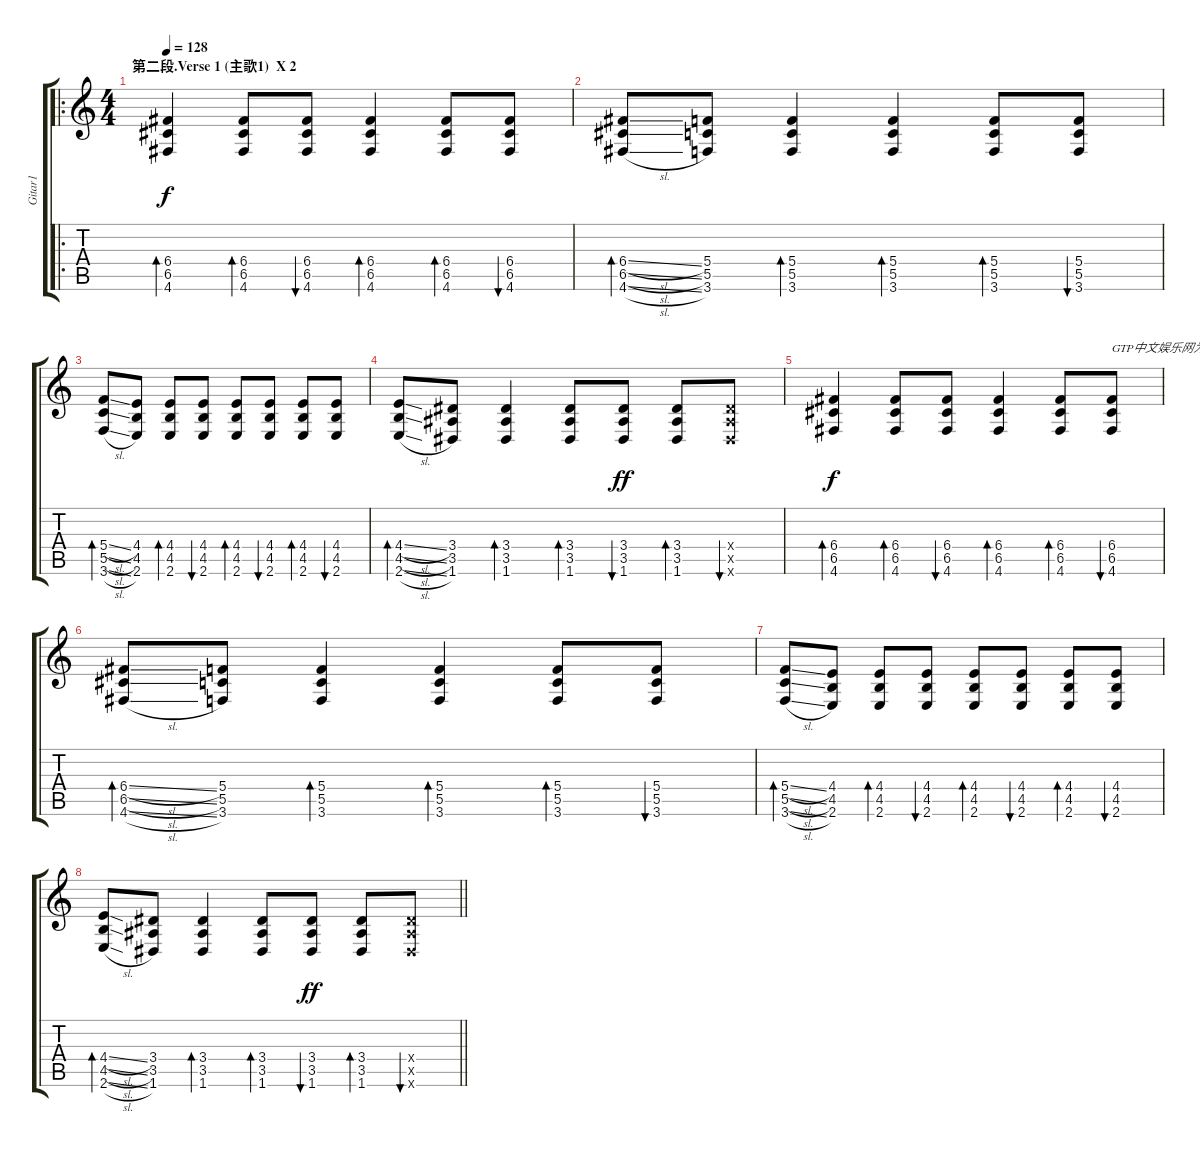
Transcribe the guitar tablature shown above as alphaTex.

\track ("Gitar1" "Gitar1") {instrument acousticguitarsteel}
\staff {score tabs}
\tuning (D4 A3 F3 C3 G2 D2) {hide}
\ro
\ts (4 4)
\section ("" "第二段.Verse 1 (主歌1)  X 2")
\tempo 128
\clef g2
\ks c
(6.4 6.5 4.6).4{bd 30 dy f} (6.4 6.5 4.6).8{bd 30} (6.4 6.5 4.6).8{bu 30} (6.4 6.5 4.6).4{bd 30} (6.4 6.5 4.6).8{bd 30} (6.4 6.5 4.6).8{bu 30} |
(6.4{sl} 6.5{sl} 4.6{sl}).8{bd 30} (5.4 5.5 3.6).8 (5.4 5.5 3.6).4{bd 30} (5.4 5.5 3.6).4{bd 30} (5.4 5.5 3.6).8{bd 30} (5.4 5.5 3.6).8{bu 30} |
(5.4{sl} 5.5{sl} 3.6{sl}).8{bd 30} (4.4 4.5 2.6).8 (4.4 4.5 2.6).8{bd 30} (4.4 4.5 2.6).8{bu 30} (4.4 4.5 2.6).8{bd 30} (4.4 4.5 2.6).8{bu 30} (4.4 4.5 2.6).8{bd 30} (4.4 4.5 2.6).8{bu 30} |
(4.4{sl} 4.5{sl} 2.6{sl}).8{bd 30} (3.4 3.5 1.6).8 (3.4 3.5 1.6).4{bd 30} (3.4 3.5 1.6).8{bd 60} (3.4 3.5 1.6).8{bu 60 dy ff} (3.4 3.5 1.6).8{bd 60} (3.4{x} 3.5{x} 1.6{x}).8{bu 60} |
(6.4 6.5 4.6).4{bd 30 dy f} (6.4 6.5 4.6).8{bd 30} (6.4 6.5 4.6).8{bu 30} (6.4 6.5 4.6).4{bd 30} (6.4 6.5 4.6).8{bd 30} (6.4 6.5 4.6).8{bu 30 txt "GTP中文娱乐网为您提供优秀的谱子"} |
(6.4{sl} 6.5{sl} 4.6{sl}).8{bd 30} (5.4 5.5 3.6).8 (5.4 5.5 3.6).4{bd 30} (5.4 5.5 3.6).4{bd 30} (5.4 5.5 3.6).8{bd 30} (5.4 5.5 3.6).8{bu 30} |
(5.4{sl} 5.5{sl} 3.6{sl}).8{bd 30} (4.4 4.5 2.6).8 (4.4 4.5 2.6).8{bd 30} (4.4 4.5 2.6).8{bu 30} (4.4 4.5 2.6).8{bd 30} (4.4 4.5 2.6).8{bu 30} (4.4 4.5 2.6).8{bd 30} (4.4 4.5 2.6).8{bu 30} |
\barLineRight lightlight
(4.4{sl} 4.5{sl} 2.6{sl}).8{bd 30} (3.4 3.5 1.6).8 (3.4 3.5 1.6).4{bd 30} (3.4 3.5 1.6).8{bd 60} (3.4 3.5 1.6).8{bu 60 dy ff} (3.4 3.5 1.6).8{bd 60} (3.4{x} 3.5{x} 1.6{x}).8{bu 60}
